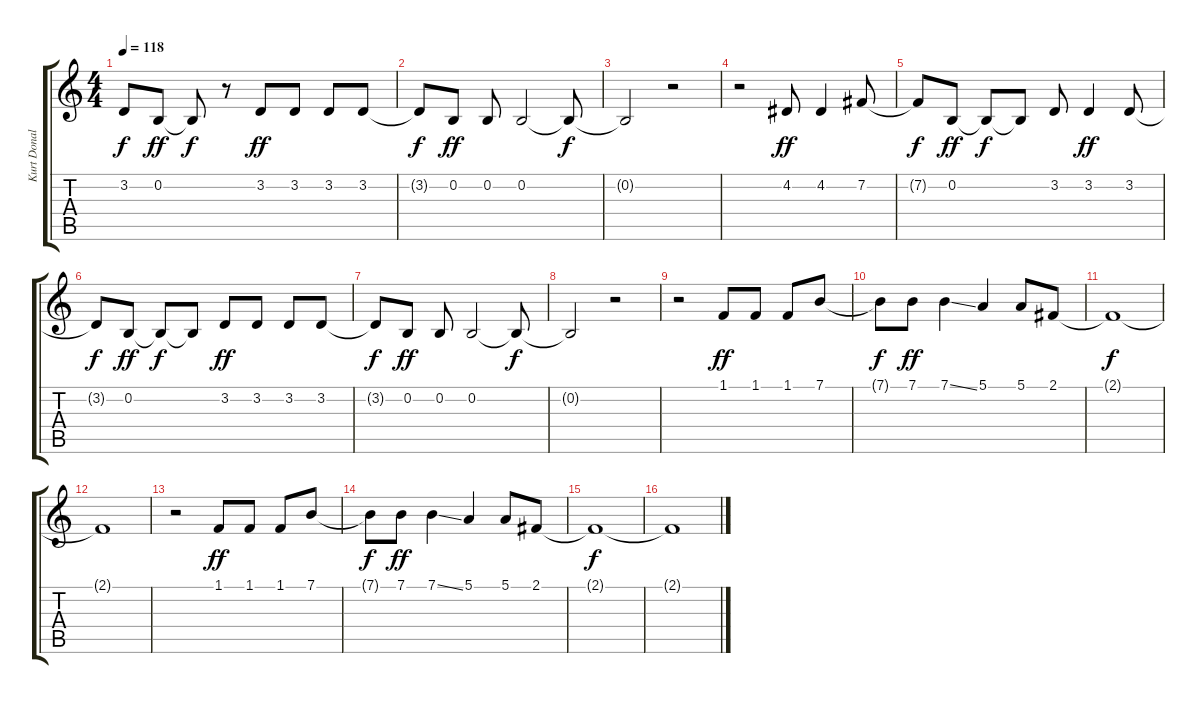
\track ("Kurt Donald Cobain (Voix)" "Kurt Donal") {instrument altosax}
\staff {score tabs}
\tuning (E4 B3 G3 D3 A2 E2) {hide}
\ts (4 4)
\tempo 118
\clef g2
\ks c
3.2{t}.8{dy f} 0.2.8{dy ff} 0.2{t}.8{dy f} r.8 3.2.8{dy ff} 3.2.8 3.2.8 3.2.8 |
3.2{t}.8{dy f} 0.2.8{dy ff} 0.2.8 0.2.2 0.2{t}.8{dy f} |
0.2{t}.2 r.2 |
r.2 4.2.8{dy ff} 4.2.4 7.2.8 |
7.2{t}.8{dy f} 0.2.8{dy ff} 0.2{t}.8{dy f} 0.2{t}.8 3.2.8 3.2.4{dy ff} 3.2.8 |
3.2{t}.8{dy f} 0.2.8{dy ff} 0.2{t}.8{dy f} 0.2{t}.8 3.2.8{dy ff} 3.2.8 3.2.8 3.2.8 |
3.2{t}.8{dy f} 0.2.8{dy ff} 0.2.8 0.2.2 0.2{t}.8{dy f} |
0.2{t}.2 r.2 |
r.2 1.1.8{dy ff} 1.1.8 1.1.8 7.1.8 |
7.1{t}.8{dy f} 7.1.8{dy ff} 7.1{ss}.4 5.1.4 5.1.8 2.1.8 |
2.1{t}.1{dy f} |
2.1{t}.1 |
r.2 1.1.8{dy ff} 1.1.8 1.1.8 7.1.8 |
7.1{t}.8{dy f} 7.1.8{dy ff} 7.1{ss}.4 5.1.4 5.1.8 2.1.8 |
2.1{t}.1{dy f} |
2.1{t}.1
